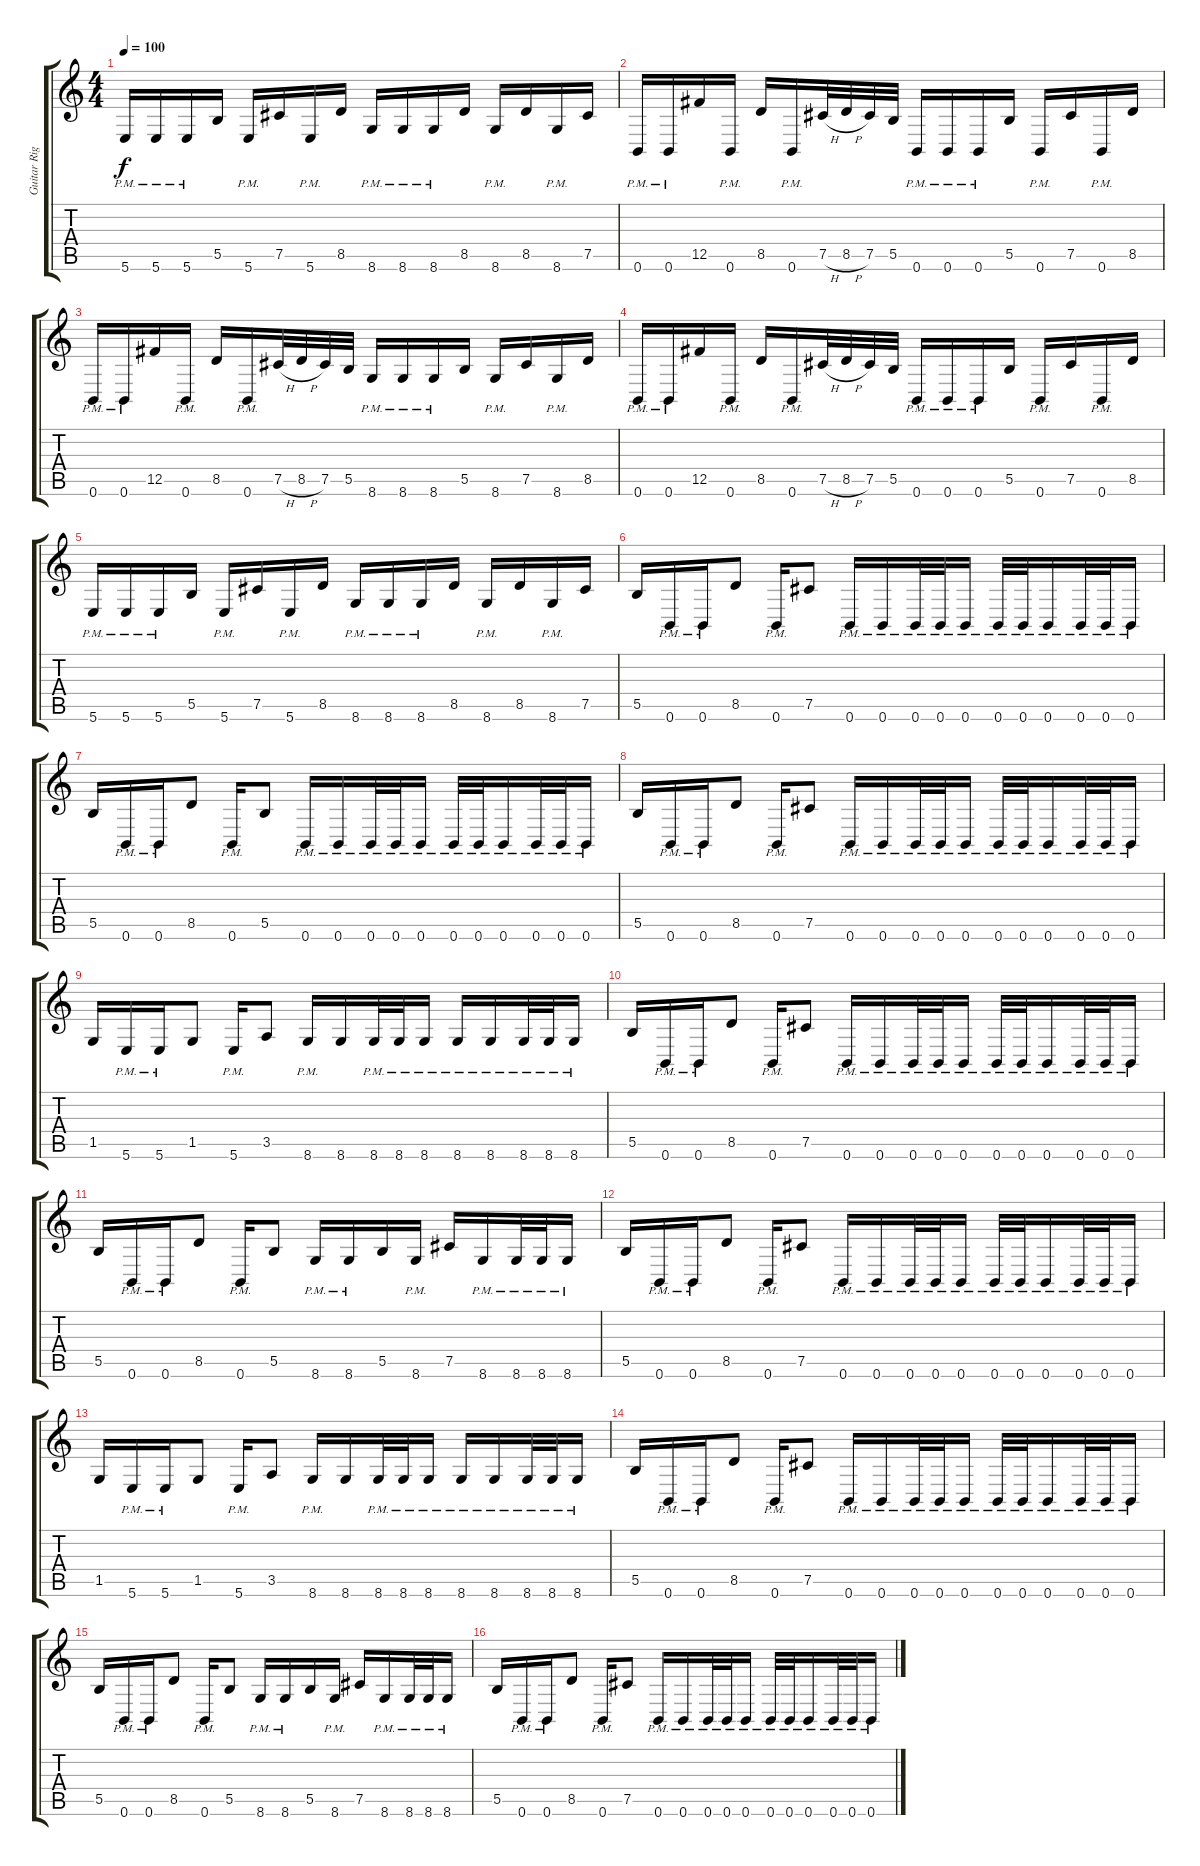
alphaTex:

\track ("Guitar Right" "Guitar Rig") {instrument distortionguitar}
\staff {score tabs}
\tuning (Db4 Ab3 E3 B2 Gb2 B1) {hide}
\ts (4 4)
\tempo 100
\clef g2
\ks c
5.6{pm}.16{dy f} 5.6{pm}.16 5.6{pm}.16 5.5.16 5.6{pm}.16 7.5.16 5.6{pm}.16 8.5.16 8.6{pm}.16 8.6{pm}.16 8.6{pm}.16 8.5.16 8.6{pm}.16 8.5.16 8.6{pm}.16 7.5.16 |
0.6{pm}.16 0.6{pm}.16 12.5.16 0.6{pm}.16 8.5.16 0.6{pm}.16 7.5{h}.32 8.5{h}.32 7.5.32 5.5.32 0.6{pm}.16 0.6{pm}.16 0.6{pm}.16 5.5.16 0.6{pm}.16 7.5.16 0.6{pm}.16 8.5.16 |
0.6{pm}.16 0.6{pm}.16 12.5.16 0.6{pm}.16 8.5.16 0.6{pm}.16 7.5{h}.32 8.5{h}.32 7.5.32 5.5.32 8.6{pm}.16 8.6{pm}.16 8.6{pm}.16 5.5.16 8.6{pm}.16 7.5.16 8.6{pm}.16 8.5.16 |
0.6{pm}.16 0.6{pm}.16 12.5.16 0.6{pm}.16 8.5.16 0.6{pm}.16 7.5{h}.32 8.5{h}.32 7.5.32 5.5.32 0.6{pm}.16 0.6{pm}.16 0.6{pm}.16 5.5.16 0.6{pm}.16 7.5.16 0.6{pm}.16 8.5.16 |
5.6{pm}.16 5.6{pm}.16 5.6{pm}.16 5.5.16 5.6{pm}.16 7.5.16 5.6{pm}.16 8.5.16 8.6{pm}.16 8.6{pm}.16 8.6{pm}.16 8.5.16 8.6{pm}.16 8.5.16 8.6{pm}.16 7.5.16 |
5.5.16 0.6{pm}.16 0.6{pm}.16 8.5.8 0.6{pm}.16 7.5.8 0.6{pm}.16 0.6{pm}.16 0.6{pm}.32 0.6{pm}.32 0.6{pm}.16 0.6{pm}.32 0.6{pm}.32 0.6{pm}.16 0.6{pm}.32 0.6{pm}.32 0.6{pm}.16 |
5.5.16 0.6{pm}.16 0.6{pm}.16 8.5.8 0.6{pm}.16 5.5.8 0.6{pm}.16 0.6{pm}.16 0.6{pm}.32 0.6{pm}.32 0.6{pm}.16 0.6{pm}.32 0.6{pm}.32 0.6{pm}.16 0.6{pm}.32 0.6{pm}.32 0.6{pm}.16 |
5.5.16 0.6{pm}.16 0.6{pm}.16 8.5.8 0.6{pm}.16 7.5.8 0.6{pm}.16 0.6{pm}.16 0.6{pm}.32 0.6{pm}.32 0.6{pm}.16 0.6{pm}.32 0.6{pm}.32 0.6{pm}.16 0.6{pm}.32 0.6{pm}.32 0.6{pm}.16 |
1.5.16 5.6{pm}.16 5.6{pm}.16 1.5.8 5.6{pm}.16 3.5.8 8.6{pm}.16 8.6.16 8.6{pm}.32 8.6{pm}.32 8.6{pm}.16 8.6{pm}.16 8.6{pm}.16 8.6{pm}.32 8.6{pm}.32 8.6{pm}.16 |
5.5.16 0.6{pm}.16 0.6{pm}.16 8.5.8 0.6{pm}.16 7.5.8 0.6{pm}.16 0.6{pm}.16 0.6{pm}.32 0.6{pm}.32 0.6{pm}.16 0.6{pm}.32 0.6{pm}.32 0.6{pm}.16 0.6{pm}.32 0.6{pm}.32 0.6{pm}.16 |
5.5.16 0.6{pm}.16 0.6{pm}.16 8.5.8 0.6{pm}.16 5.5.8 8.6{pm}.16 8.6{pm}.16 5.5.16 8.6{pm}.16 7.5.16 8.6{pm}.16 8.6{pm}.32 8.6{pm}.32 8.6{pm}.16 |
5.5.16 0.6{pm}.16 0.6{pm}.16 8.5.8 0.6{pm}.16 7.5.8 0.6{pm}.16 0.6{pm}.16 0.6{pm}.32 0.6{pm}.32 0.6{pm}.16 0.6{pm}.32 0.6{pm}.32 0.6{pm}.16 0.6{pm}.32 0.6{pm}.32 0.6{pm}.16 |
1.5.16 5.6{pm}.16 5.6{pm}.16 1.5.8 5.6{pm}.16 3.5.8 8.6{pm}.16 8.6.16 8.6{pm}.32 8.6{pm}.32 8.6{pm}.16 8.6{pm}.16 8.6{pm}.16 8.6{pm}.32 8.6{pm}.32 8.6{pm}.16 |
5.5.16 0.6{pm}.16 0.6{pm}.16 8.5.8 0.6{pm}.16 7.5.8 0.6{pm}.16 0.6{pm}.16 0.6{pm}.32 0.6{pm}.32 0.6{pm}.16 0.6{pm}.32 0.6{pm}.32 0.6{pm}.16 0.6{pm}.32 0.6{pm}.32 0.6{pm}.16 |
5.5.16 0.6{pm}.16 0.6{pm}.16 8.5.8 0.6{pm}.16 5.5.8 8.6{pm}.16 8.6{pm}.16 5.5.16 8.6{pm}.16 7.5.16 8.6{pm}.16 8.6{pm}.32 8.6{pm}.32 8.6{pm}.16 |
5.5.16 0.6{pm}.16 0.6{pm}.16 8.5.8 0.6{pm}.16 7.5.8 0.6{pm}.16 0.6{pm}.16 0.6{pm}.32 0.6{pm}.32 0.6{pm}.16 0.6{pm}.32 0.6{pm}.32 0.6{pm}.16 0.6{pm}.32 0.6{pm}.32 0.6{pm}.16
